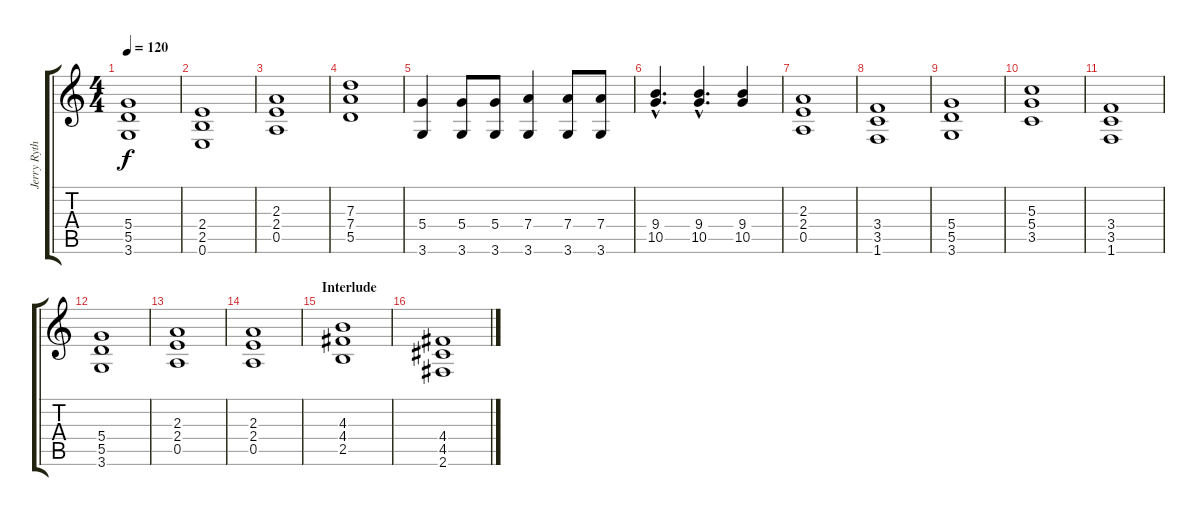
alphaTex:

\track ("Jerry Rythmn" "Jerry Ryth") {instrument distortionguitar}
\staff {score tabs}
\tuning (E4 B3 G3 D3 A2 E2) {hide}
\ts (4 4)
\tempo 120
\clef g2
\ks c
(5.4 5.5 3.6).1{dy f} |
(2.4 2.5 0.6).1 |
(2.3 2.4 0.5).1 |
(7.3 7.4 5.5).1 |
(5.4 3.6).4 (5.4 3.6).8 (5.4 3.6).8 (7.4 3.6).4 (7.4 3.6).8 (7.4 3.6).8 |
(9.4{hac} 10.5{hac}).4{d} (9.4{hac} 10.5{hac}).4{d} (9.4 10.5).4 |
(2.3 2.4 0.5).1 |
(3.4 3.5 1.6).1 |
(5.4 5.5 3.6).1 |
(5.3 5.4 3.5).1 |
(3.4 3.5 1.6).1 |
(5.4 5.5 3.6).1 |
(2.3 2.4 0.5).1 |
(2.3 2.4 0.5).1 |
\section ("" "Interlude")
(4.3 4.4 2.5).1 |
(4.4 4.5 2.6).1
